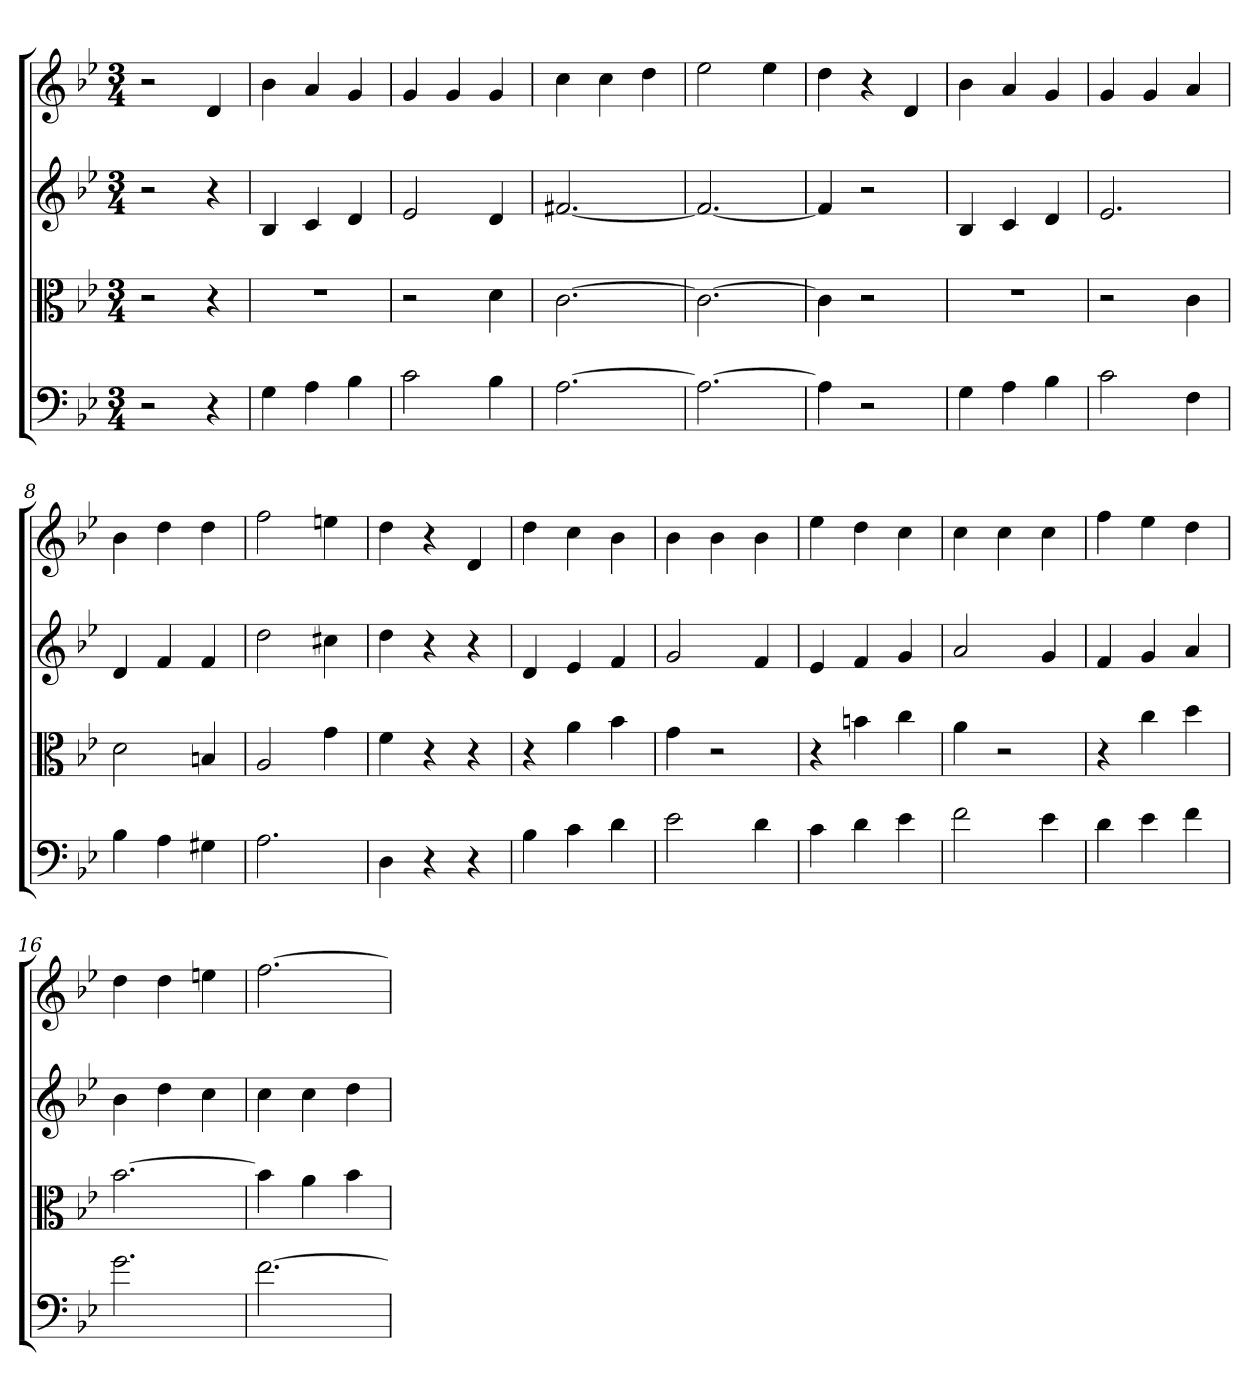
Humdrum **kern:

**kern	**kern	**kern	**kern
*part4	*part3	*part2	*part1
*staff4	*staff3	*staff2	*staff1
*clefF4	*clefC3	*clefG2	*clefG2
*k[b-e-]	*k[b-e-]	*k[b-e-]	*k[b-e-]
*g:	*g:	*g:	*g:
*M3/4	*M3/4	*M3/4	*M3/4
=	=	=	=
2r	2r	2r	2r
4r	4r	4r	4d
=1	=1	=1	=1
4G	2.r	4B-	4b-
4A	.	4c	4a
4B-	.	4d	4g
=2	=2	=2	=2
2c	2r	2e-	4g
.	.	.	4g
4B-	4d	4d	4g
=3	=3	=3	=3
[2.A	[2.c	[2.f#X	4cc
.	.	.	4cc
.	.	.	4dd
=4	=4	=4	=4
2.A_	2.c_	2.f#_	2ee-
.	.	.	4ee-
=5	=5	=5	=5
4A]	4c]	4f#]	4dd
2r	2r	2r	4r
.	.	.	4d
=6	=6	=6	=6
4G	2.r	4B-	4b-
4A	.	4c	4a
4B-	.	4d	4g
=7	=7	=7	=7
2c	2r	2.e-	4g
.	.	.	4g
4F	4c	.	4a
=8	=8	=8	=8
4B-	2d	4d	4b-
4A	.	4f	4dd
4G#X	4Bn	4f	4dd
=9	=9	=9	=9
2.A	2A	2dd	2ff
.	4g	4cc#X	4een
=10	=10	=10	=10
4D	4f	4dd	4dd
4r	4r	4r	4r
4r	4r	4r	4d
=11	=11	=11	=11
4B-	4r	4d	4dd
4c	4a	4e-	4cc
4d	4b-	4f	4b-
=12	=12	=12	=12
2e-	4g	2g	4b-
.	2r	.	4b-
4d	.	4f	4b-
=13	=13	=13	=13
4c	4r	4e-	4ee-
4d	4bn	4f	4dd
4e-	4cc	4g	4cc
=14	=14	=14	=14
2f	4a	2a	4cc
.	2r	.	4cc
4e-	.	4g	4cc
=15	=15	=15	=15
4d	4r	4f	4ff
4e-	4cc	4g	4ee-
4f	4dd	4a	4dd
=16	=16	=16	=16
2.g	[2.b-	4b-	4dd
.	.	4dd	4dd
.	.	4cc	4een
=17	=17	=17	=17
[2.f	4b-]	4cc	[2.ff
.	4a	4cc	.
.	4b-	4dd	.
=	=	=	=
*-	*-	*-	*-
